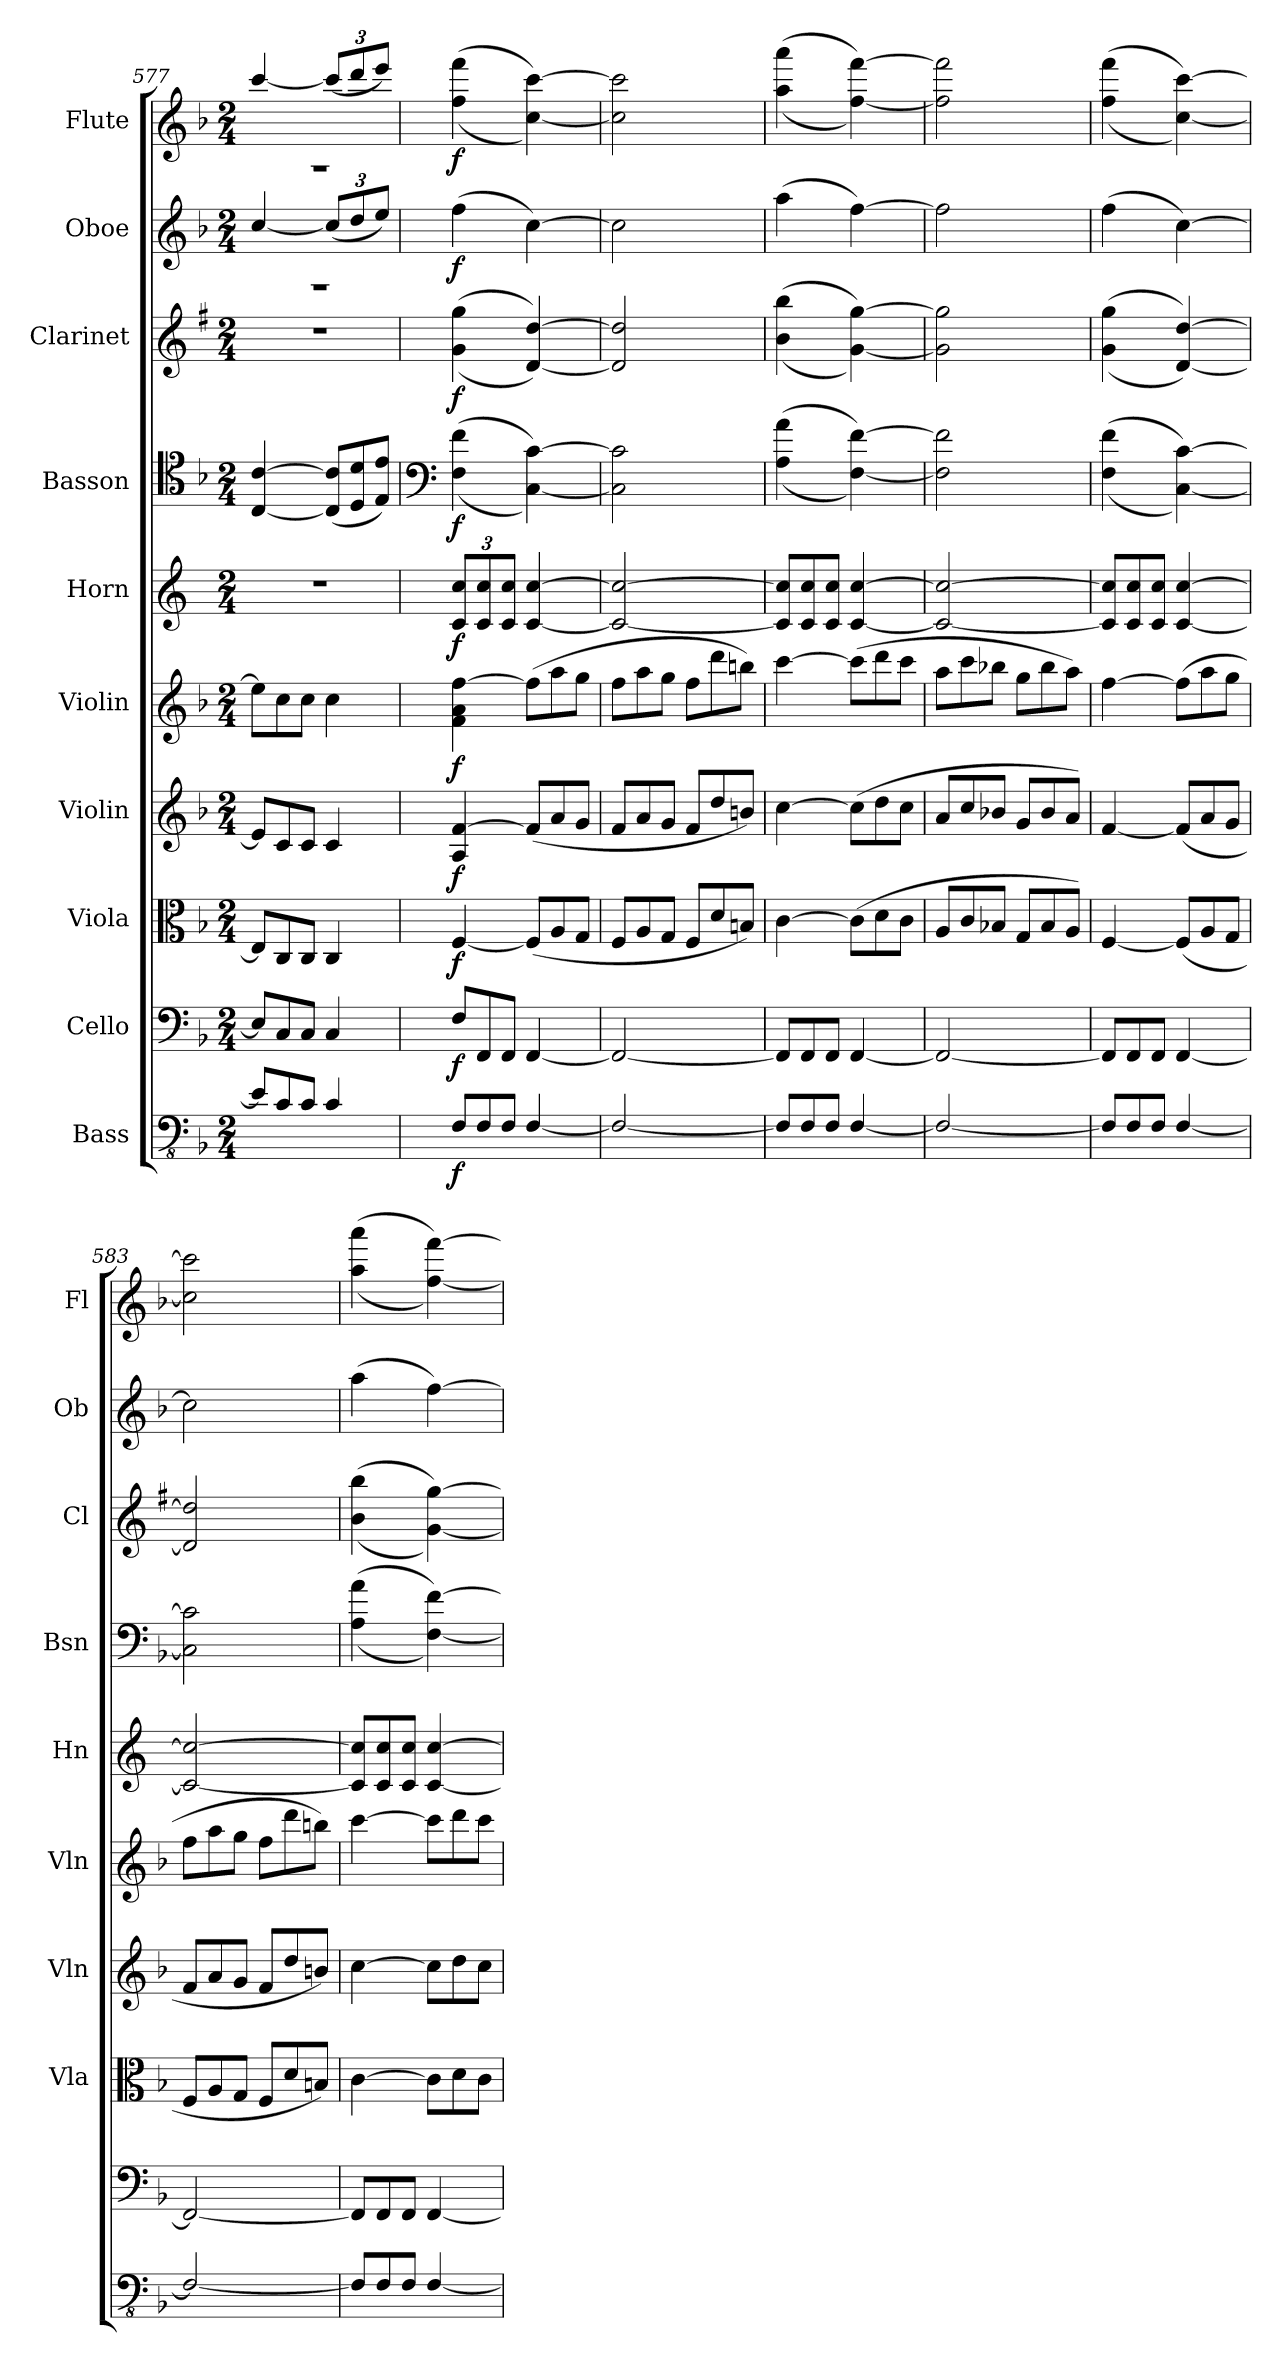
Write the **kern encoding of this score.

**kern	**dynam	**kern	**dynam	**kern	**dynam	**kern	**dynam	**kern	**dynam	**kern	**dynam	**kern	**dynam	**kern	**dynam	**kern	**dynam	**kern	**dynam
*part10	*part10	*part9	*part9	*part8	*part8	*part7	*part7	*part6	*part6	*part5	*part5	*part4	*part4	*part3	*part3	*part2	*part2	*part1	*part1
*staff10	*staff10	*staff9	*staff9	*staff8	*staff8	*staff7	*staff7	*staff6	*staff6	*staff5	*staff5	*staff4	*staff4	*staff3	*staff3	*staff2	*staff2	*staff1	*staff1
*I"Bass	*	*I"Cello	*	*I"Viola	*	*I"Violin	*	*I"Violin	*	*I"Horn	*	*I"Basson	*	*I"Clarinet	*	*I"Oboe	*	*I"Flute	*
*	*	*	*	*I'Vla	*	*I'Vln	*	*I'Vln	*	*I'Hn	*	*I'Bsn	*	*I'Cl	*	*I'Ob	*	*I'Fl	*
*clefFv4	*	*clefF4	*	*clefC3	*	*clefG2	*	*clefG2	*	*clefG2	*	*clefC4	*	*clefG2	*	*clefG2	*	*clefG2	*
*ITrd7c12	*	*	*	*	*	*	*	*	*	*ITrd4c7	*	*	*	*ITrd1c2	*	*	*	*	*
*k[b-]	*	*k[b-]	*	*k[b-]	*	*k[b-]	*	*k[b-]	*	*k[b-]	*	*k[b-]	*	*k[b-]	*	*k[b-]	*	*k[b-]	*
*M2/4	*	*M2/4	*	*M2/4	*	*M2/4	*	*M2/4	*	*M2/4	*	*M2/4	*	*M2/4	*	*M2/4	*	*M2/4	*
*Xtuplet	*	*Xtuplet	*	*Xtuplet	*	*Xtuplet	*	*Xtuplet	*	*	*	*	*	*	*	*	*	*	*
=577	=577	=577	=577	=577	=577	=577	=577	=577	=577	=577	=577	=577	=577	=577	=577	=577	=577	=577	=577
*	*	*	*	*	*	*	*	*	*	*	*	*	*	*	*	*^	*	*^	*
12EE/L]	.	12E/L]	.	12E/L]	.	12e/L]	.	12ee\L]	.	2r	.	[4C/ [4c/	.	2r	.	2rF	[4cc/	.	2rA	[4ccc/	.
12CC/	.	12C/	.	12C/	.	12c/	.	12cc\	.	.	.	.	.	.	.	.	.	.	.	.	.
12CC/J	.	12C/J	.	12C/J	.	12c/J	.	12cc\J	.	.	.	.	.	.	.	.	.	.	.	.	.
*	*	*	*	*	*	*	*	*	*	*	*	*Xtuplet	*	*	*	*	*Xbrackettup	*	*	*Xbrackettup	*
4CC/	.	4C/	.	4C/	.	4c/	.	4cc\	.	.	.	(<12C/] 12c/]L	.	.	.	.	(>12cc/L]	.	.	(>12ccc/L]	.
.	.	.	.	.	.	.	.	.	.	.	.	12D/ 12d/	.	.	.	.	12dd/	.	.	12ddd/	.
.	.	.	.	.	.	.	.	.	.	.	.	12E/ 12e/J)	.	.	.	.	12ee/J)	.	.	12eee/J)	.
*	*	*	*	*	*	*	*	*	*	*	*	*	*	*	*	*v	*v	*	*	*	*
*	*	*	*	*	*	*	*	*	*	*	*	*	*	*	*	*	*	*v	*v	*
=578	=578	=578	=578	=578	=578	=578	=578	=578	=578	=578	=578	=578	=578	=578	=578	=578	=578	=578	=578
*	*	*	*	*	*	*	*	*	*	*	*	*clefF4	*	*	*	*	*	*	*
*	*	*	*	*	*	*	*	*	*	*Xbrackettup	*	*	*	*	*	*	*	*	*
*	*	*	*	*	*	*	*	*	*	*	*	*	*	*	*	*^	*	*^	*
!	!	!	!	!	!	!	!	!	!	!	!	!	!	!	!	!LO:TX:a:B:t=a.2.	!	!	!	!	!
!	!LO:DY:b	!	!LO:DY:b	!	!LO:DY:b	!	!LO:DY:b	!	!LO:DY:b	!	!LO:DY:b	!	!LO:DY:b	!	!LO:DY:b	!	!	!LO:DY:b	!	!	!LO:DY:b
*	*	*	*	*	*	*	*	*	*	*	*	*	*	*	*	*v	*v	*	*	*	*
*	*	*	*	*	*	*	*	*	*	*	*	*	*	*	*	*	*	*v	*v	*
12FFF/L	f	12F/L	f	[4F/	f	4A/ [4f/	f	4f\ 4a\ [4ff\	f	12F/ 12f/L	f	(<(>4F\ 4f\	f	(<(>4f\ 4ff\	f	(>4ff\	f	(<(>4ff\ 4fff\	f
12FFF/	.	12FF/	.	.	.	.	.	.	.	12F/ 12f/	.	.	.	.	.	.	.	.	.
12FFF/J	.	12FF/J	.	.	.	.	.	.	.	12F/ 12f/J	.	.	.	.	.	.	.	.	.
[4FFF/	.	[4FF/	.	(<12F/L]	.	(<12f/L]	.	(>12ff\L]	.	[4F/ [4f/	.	[4C\ [4c\))	.	[4c/ [4cc/))	.	[4cc\)	.	[4cc\ [4ccc\))	.
.	.	.	.	12A/	.	12a/	.	12aa\	.	.	.	.	.	.	.	.	.	.	.
.	.	.	.	12G/J	.	12g/J	.	12gg\J	.	.	.	.	.	.	.	.	.	.	.
=579	=579	=579	=579	=579	=579	=579	=579	=579	=579	=579	=579	=579	=579	=579	=579	=579	=579	=579	=579
2FFF/_	.	2FF/_	.	12F/L	.	12f/L	.	12ff\L	.	2F/_ 2f/_	.	2C\] 2c\]	.	2c/] 2cc/]	.	2cc\]	.	2cc\] 2ccc\]	.
.	.	.	.	12A/	.	12a/	.	12aa\	.	.	.	.	.	.	.	.	.	.	.
.	.	.	.	12G/J	.	12g/J	.	12gg\J	.	.	.	.	.	.	.	.	.	.	.
.	.	.	.	12F/L	.	12f/L	.	12ff\L	.	.	.	.	.	.	.	.	.	.	.
.	.	.	.	12d/	.	12dd/	.	12ddd\	.	.	.	.	.	.	.	.	.	.	.
.	.	.	.	12Bn/J)	.	12bn/J)	.	12bbn\J)	.	.	.	.	.	.	.	.	.	.	.
=580	=580	=580	=580	=580	=580	=580	=580	=580	=580	=580	=580	=580	=580	=580	=580	=580	=580	=580	=580
*	*	*	*	*	*	*	*	*	*	*Xtuplet	*	*	*	*	*	*	*	*	*
12FFF/L]	.	12FF/L]	.	[4c\	.	[4cc\	.	[4ccc\	.	12F/] 12f/]L	.	(<(>4A\ 4a\	.	(<(>4a\ 4aa\	.	(>4aa\	.	(<(>4aa\ 4aaa\	.
12FFF/	.	12FF/	.	.	.	.	.	.	.	12F/ 12f/	.	.	.	.	.	.	.	.	.
12FFF/J	.	12FF/J	.	.	.	.	.	.	.	12F/ 12f/J	.	.	.	.	.	.	.	.	.
[4FFF/	.	[4FF/	.	(>12c\L]	.	(>12cc\L]	.	(>12ccc\L]	.	[4F/ [4f/	.	[4F\ [4f\))	.	[4f\ [4ff\))	.	[4ff\)	.	[4ff\ [4fff\))	.
.	.	.	.	12d\	.	12dd\	.	12ddd\	.	.	.	.	.	.	.	.	.	.	.
.	.	.	.	12c\J	.	12cc\J	.	12ccc\J	.	.	.	.	.	.	.	.	.	.	.
!!LO:PB:g=z
=581	=581	=581	=581	=581	=581	=581	=581	=581	=581	=581	=581	=581	=581	=581	=581	=581	=581	=581	=581
2FFF/_	.	2FF/_	.	12A/L	.	12a/L	.	12aa\L	.	2F/_ 2f/_	.	2F\] 2f\]	.	2f\] 2ff\]	.	2ff\]	.	2ff\] 2fff\]	.
.	.	.	.	12c/	.	12cc/	.	12ccc\	.	.	.	.	.	.	.	.	.	.	.
.	.	.	.	12B-X/J	.	12b-X/J	.	12bb-X\J	.	.	.	.	.	.	.	.	.	.	.
.	.	.	.	12G/L	.	12g/L	.	12gg\L	.	.	.	.	.	.	.	.	.	.	.
.	.	.	.	12B-/	.	12b-/	.	12bb-\	.	.	.	.	.	.	.	.	.	.	.
.	.	.	.	12A/J)	.	12a/J)	.	12aa\J)	.	.	.	.	.	.	.	.	.	.	.
=582	=582	=582	=582	=582	=582	=582	=582	=582	=582	=582	=582	=582	=582	=582	=582	=582	=582	=582	=582
12FFF/L]	.	12FF/L]	.	[4F/	.	[4f/	.	[4ff\	.	12F/] 12f/]L	.	(<(>4F\ 4f\	.	(<(>4f\ 4ff\	.	(>4ff\	.	(<(>4ff\ 4fff\	.
12FFF/	.	12FF/	.	.	.	.	.	.	.	12F/ 12f/	.	.	.	.	.	.	.	.	.
12FFF/J	.	12FF/J	.	.	.	.	.	.	.	12F/ 12f/J	.	.	.	.	.	.	.	.	.
[4FFF/	.	[4FF/	.	(<12F/L]	.	(<12f/L]	.	(>12ff\L]	.	[4F/ [4f/	.	[4C\ [4c\))	.	[4c/ [4cc/))	.	[4cc\)	.	[4cc\ [4ccc\))	.
.	.	.	.	12A/	.	12a/	.	12aa\	.	.	.	.	.	.	.	.	.	.	.
.	.	.	.	12G/J	.	12g/J	.	12gg\J	.	.	.	.	.	.	.	.	.	.	.
=583	=583	=583	=583	=583	=583	=583	=583	=583	=583	=583	=583	=583	=583	=583	=583	=583	=583	=583	=583
2FFF/_	.	2FF/_	.	12F/L	.	12f/L	.	12ff\L	.	2F/_ 2f/_	.	2C\] 2c\]	.	2c/] 2cc/]	.	2cc\]	.	2cc\] 2ccc\]	.
.	.	.	.	12A/	.	12a/	.	12aa\	.	.	.	.	.	.	.	.	.	.	.
.	.	.	.	12G/J	.	12g/J	.	12gg\J	.	.	.	.	.	.	.	.	.	.	.
.	.	.	.	12F/L	.	12f/L	.	12ff\L	.	.	.	.	.	.	.	.	.	.	.
.	.	.	.	12d/	.	12dd/	.	12ddd\	.	.	.	.	.	.	.	.	.	.	.
.	.	.	.	12Bn/J)	.	12bn/J)	.	12bbn\J)	.	.	.	.	.	.	.	.	.	.	.
=584	=584	=584	=584	=584	=584	=584	=584	=584	=584	=584	=584	=584	=584	=584	=584	=584	=584	=584	=584
12FFF/L]	.	12FF/L]	.	[4c\	.	[4cc\	.	[4ccc\	.	12F/] 12f/]L	.	(<(>4A\ 4a\	.	(<(>4a\ 4aa\	.	(>4aa\	.	(<(>4aa\ 4aaa\	.
12FFF/	.	12FF/	.	.	.	.	.	.	.	12F/ 12f/	.	.	.	.	.	.	.	.	.
12FFF/J	.	12FF/J	.	.	.	.	.	.	.	12F/ 12f/J	.	.	.	.	.	.	.	.	.
[4FFF/	.	[4FF/	.	12c\L]	.	12cc\L]	.	12ccc\L]	.	[4F/ [4f/	.	[4F\ [4f\))	.	[4f\ [4ff\))	.	[4ff\)	.	[4ff\ [4fff\))	.
.	.	.	.	12d\	.	12dd\	.	12ddd\	.	.	.	.	.	.	.	.	.	.	.
.	.	.	.	12c\J	.	12cc\J	.	12ccc\J	.	.	.	.	.	.	.	.	.	.	.
=	=	=	=	=	=	=	=	=	=	=	=	=	=	=	=	=	=	=	=
*-	*-	*-	*-	*-	*-	*-	*-	*-	*-	*-	*-	*-	*-	*-	*-	*-	*-	*-	*-
